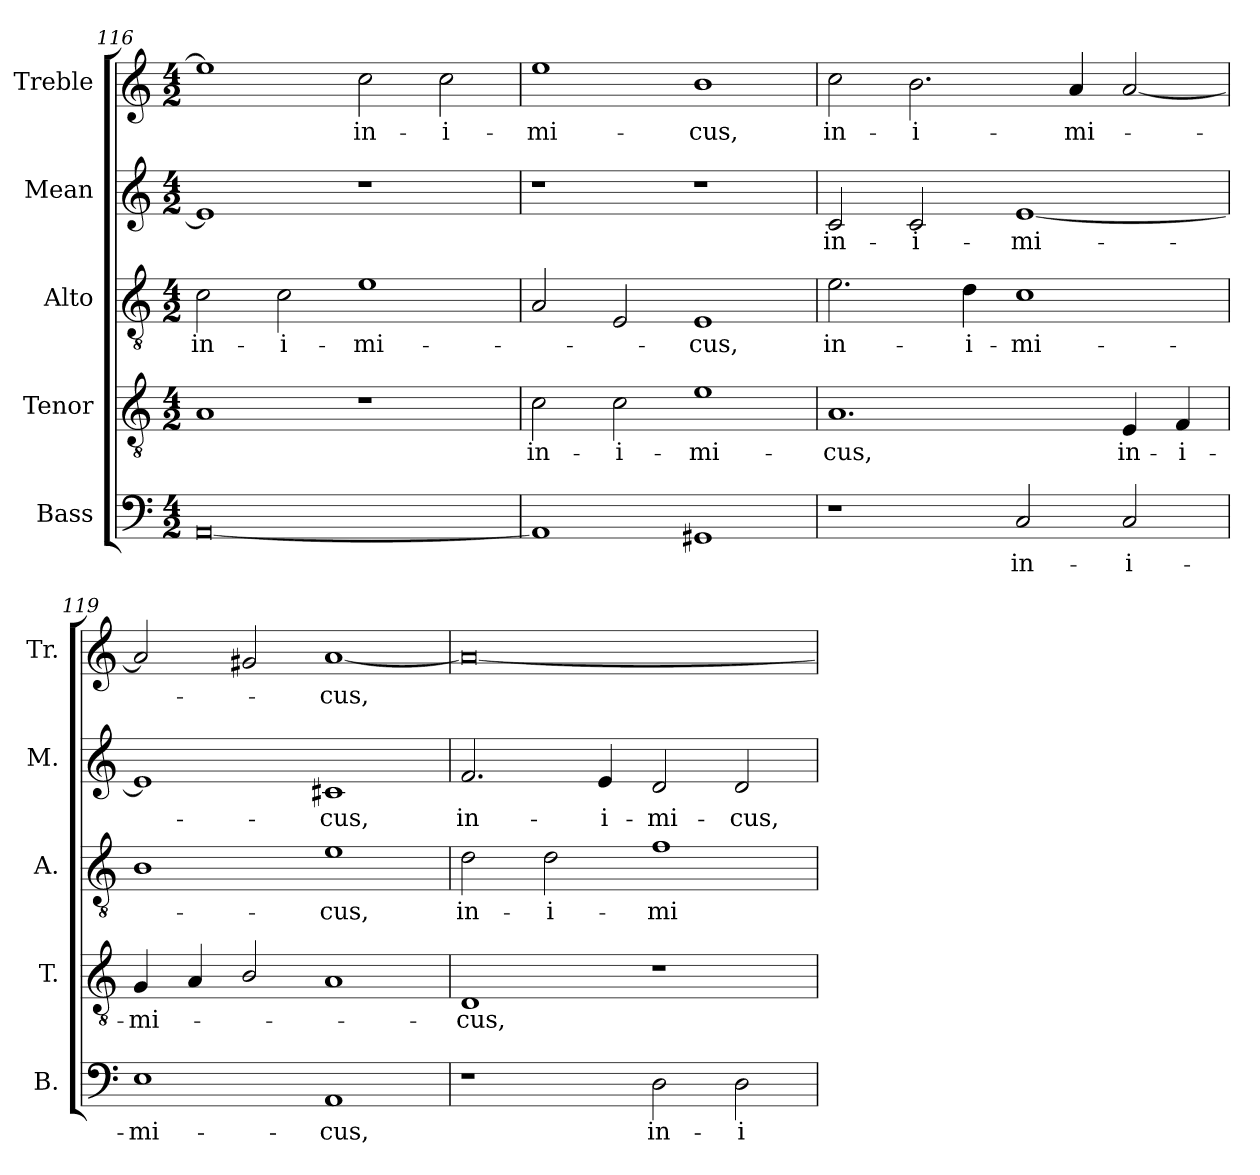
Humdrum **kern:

**kern	**text	**kern	**text	**kern	**text	**kern	**text	**kern	**text
*part5	*part5	*part4	*part4	*part3	*part3	*part2	*part2	*part1	*part1
*staff5	*staff5	*staff4	*staff4	*staff3	*staff3	*staff2	*staff2	*staff1	*staff1
*I"Bass	*	*I"Tenor	*	*I"Alto	*	*I"Mean	*	*I"Treble	*
*I'B.	*	*I'T.	*	*I'A.	*	*I'M.	*	*I'Tr.	*
*clefF4	*	*clefGv2	*	*clefGv2	*	*clefG2	*	*clefG2	*
*	*	*ITrd7c12	*	*ITrd7c12	*	*	*	*	*
*k[]	*	*k[]	*	*k[]	*	*k[]	*	*k[]	*
*C:	*	*C:	*	*C:	*	*C:	*	*C:	*
*M4/2	*	*M4/2	*	*M4/2	*	*M4/2	*	*M4/2	*
=116	=116	=116	=116	=116	=116	=116	=116	=116	=116
!	!	!	!	!	!LO:LY:b:color=#000000	!	!	!	!
[<0AAi	.	1AAi	.	2Ci\	in-	1ei]	.	1eei]	.
!	!	!	!	!	!LO:LY:b:color=#000000	!	!	!	!
.	.	.	.	2Ci\	-i-	.	.	.	.
!	!	!	!	!	!LO:LY:b:color=#000000	!	!	!	!
!	!	!	!	!	!	!	!	!	!LO:LY:b:color=#000000
.	.	1r	.	1Ei	-mi-	1r	.	2cci\	in-
!	!	!	!	!	!	!	!	!	!LO:LY:b:color=#000000
.	.	.	.	.	.	.	.	2cci\	-i-
=117	=117	=117	=117	=117	=117	=117	=117	=117	=117
!	!	!	!LO:LY:b:color=#000000	!	!	!	!	!	!
!	!	!	!	!	!	!	!	!	!LO:LY:b:color=#000000
1AAi]	.	2Ci\	in-	2AAi/	.	1r	.	1eei	-mi-
!	!	!	!LO:LY:b:color=#000000	!	!	!	!	!	!
.	.	2Ci\	-i-	2EEi/	.	.	.	.	.
!	!	!	!LO:LY:b:color=#000000	!	!	!	!	!	!
!	!	!	!	!	!LO:LY:b:color=#000000	!	!	!	!
!	!	!	!	!	!	!	!	!	!LO:LY:b:color=#000000
1GG#Xi	.	1Ei	-mi-	1EEi	-cus,	1r	.	1bi	-cus,
=118	=118	=118	=118	=118	=118	=118	=118	=118	=118
!	!	!	!LO:LY:b:color=#000000	!	!	!	!	!	!
!	!	!	!	!	!LO:LY:b:color=#000000	!	!	!	!
!	!	!	!	!	!	!	!LO:LY:b:color=#000000	!	!
!	!	!	!	!	!	!	!	!	!LO:LY:b:color=#000000
1r	.	1.AAi	-cus,	2.Ei\	in-	2ci/	in-	2cci\	in-
!	!	!	!	!	!	!	!LO:LY:b:color=#000000	!	!
!	!	!	!	!	!	!	!	!	!LO:LY:b:color=#000000
.	.	.	.	.	.	2ci/	-i-	2.bi\	-i-
!	!	!	!	!	!LO:LY:b:color=#000000	!	!	!	!
.	.	.	.	4Di\	-i-	.	.	.	.
!	!LO:LY:b:color=#000000	!	!	!	!	!	!	!	!
!	!	!	!	!	!LO:LY:b:color=#000000	!	!	!	!
!	!	!	!	!	!	!	!LO:LY:b:color=#000000	!	!
2Ci/	in-	.	.	1Ci	-mi-	[<1ei	-mi-	.	.
!	!	!	!	!	!	!	!	!	!LO:LY:b:color=#000000
.	.	.	.	.	.	.	.	4ai/	-mi-
!	!LO:LY:b:color=#000000	!	!	!	!	!	!	!	!
!	!	!	!LO:LY:b:color=#000000	!	!	!	!	!	!
2Ci/	-i-	4EEi/	in-	.	.	.	.	[<2ai/	.
!	!	!	!LO:LY:b:color=#000000	!	!	!	!	!	!
.	.	4FFi/	-i-	.	.	.	.	.	.
=119	=119	=119	=119	=119	=119	=119	=119	=119	=119
!	!LO:LY:b:color=#000000	!	!	!	!	!	!	!	!
!	!	!	!LO:LY:b:color=#000000	!	!	!	!	!	!
1Ei	-mi-	4GGi/	-mi-	1BBi	.	1ei]	.	2ai/]	.
.	.	4AAi/	.	.	.	.	.	.	.
.	.	2BBi/	.	.	.	.	.	2g#Xi/	.
!	!LO:LY:b:color=#000000	!	!	!	!	!	!	!	!
!	!	!	!	!	!LO:LY:b:color=#000000	!	!	!	!
!	!	!	!	!	!	!	!LO:LY:b:color=#000000	!	!
!	!	!	!	!	!	!	!	!	!LO:LY:b:color=#000000
1AAi	-cus,	1AAi	.	1Ei	-cus,	1c#Xi	-cus,	[<1ai	-cus,
!!LO:LB:g=z
=120	=120	=120	=120	=120	=120	=120	=120	=120	=120
!	!	!	!LO:LY:b:color=#000000	!	!	!	!	!	!
!	!	!	!	!	!LO:LY:b:color=#000000	!	!	!	!
!	!	!	!	!	!	!	!LO:LY:b:color=#000000	!	!
1r	.	1DDi	-cus,	2Di\	in-	2.fi/	in-	0ai_<	.
!	!	!	!	!	!LO:LY:b:color=#000000	!	!	!	!
.	.	.	.	2Di\	-i-	.	.	.	.
!	!	!	!	!	!	!	!LO:LY:b:color=#000000	!	!
.	.	.	.	.	.	4ei/	-i-	.	.
!	!LO:LY:b:color=#000000	!	!	!	!	!	!	!	!
!	!	!	!	!	!LO:LY:b:color=#000000	!	!	!	!
!	!	!	!	!	!	!	!LO:LY:b:color=#000000	!	!
2Di\	in-	1r	.	1Fi	-mi-	2di/	-mi-	.	.
!	!LO:LY:b:color=#000000	!	!	!	!	!	!	!	!
!	!	!	!	!	!	!	!LO:LY:b:color=#000000	!	!
2Di\	-i-	.	.	.	.	2di/	-cus,	.	.
=	=	=	=	=	=	=	=	=	=
*-	*-	*-	*-	*-	*-	*-	*-	*-	*-
